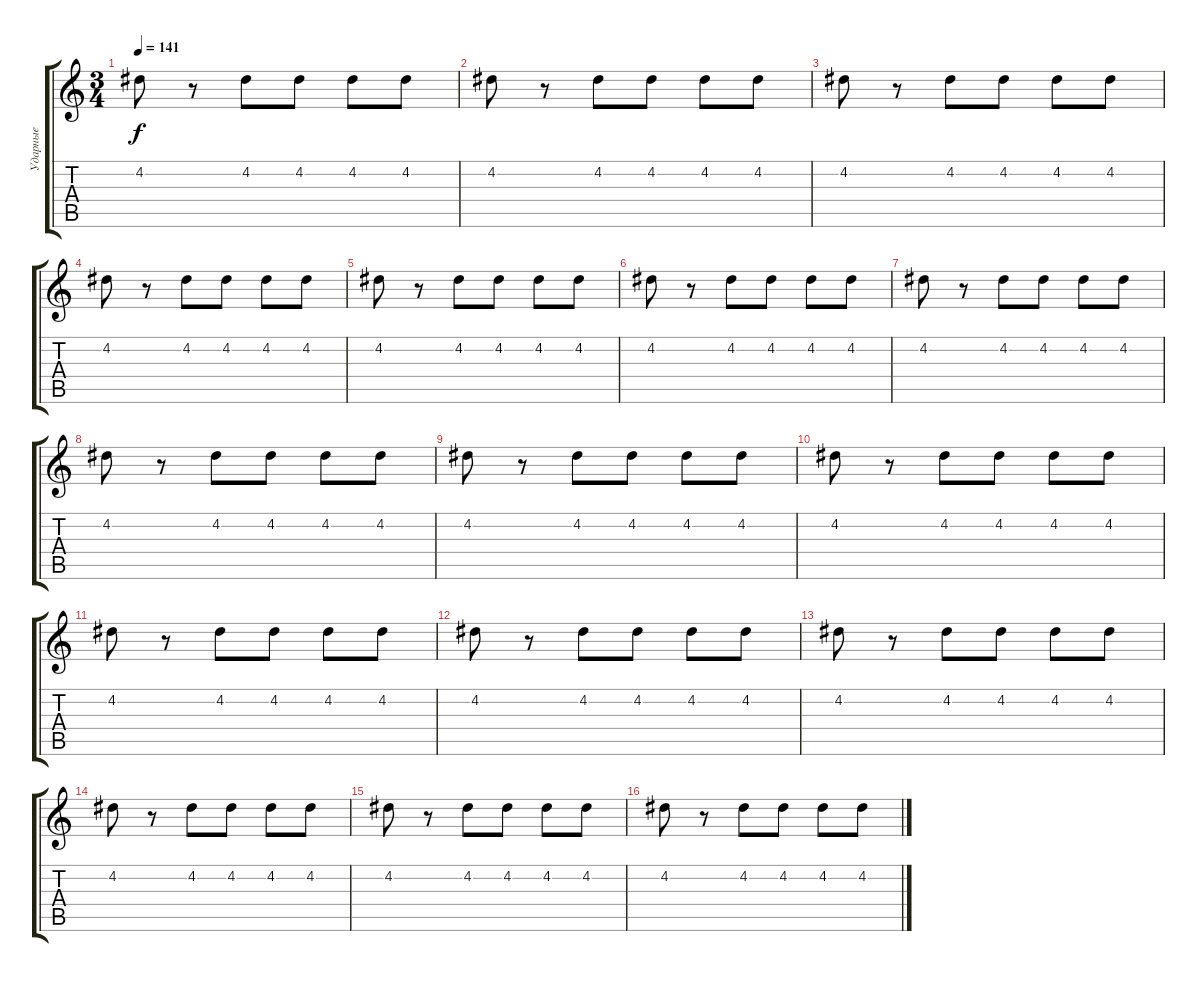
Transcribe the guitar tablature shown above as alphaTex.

\track ("Ударные" "Ударные") {instrument acousticguitarnylon}
\staff {score tabs}
\tuning (E4 B3 G3 D3 A2 E2) {hide}
\ts (3 4)
\tempo 141
\clef g2
\ks c
4.2.8{dy f} r.8 4.2.8 4.2.8 4.2.8 4.2.8 |
4.2.8 r.8 4.2.8 4.2.8 4.2.8 4.2.8 |
4.2.8 r.8 4.2.8 4.2.8 4.2.8 4.2.8 |
4.2.8 r.8 4.2.8 4.2.8 4.2.8 4.2.8 |
4.2.8 r.8 4.2.8 4.2.8 4.2.8 4.2.8 |
4.2.8 r.8 4.2.8 4.2.8 4.2.8 4.2.8 |
4.2.8 r.8 4.2.8 4.2.8 4.2.8 4.2.8 |
4.2.8 r.8 4.2.8 4.2.8 4.2.8 4.2.8 |
4.2.8 r.8 4.2.8 4.2.8 4.2.8 4.2.8 |
4.2.8 r.8 4.2.8 4.2.8 4.2.8 4.2.8 |
4.2.8 r.8 4.2.8 4.2.8 4.2.8 4.2.8 |
4.2.8 r.8 4.2.8 4.2.8 4.2.8 4.2.8 |
4.2.8 r.8 4.2.8 4.2.8 4.2.8 4.2.8 |
4.2.8 r.8 4.2.8 4.2.8 4.2.8 4.2.8 |
4.2.8 r.8 4.2.8 4.2.8 4.2.8 4.2.8 |
4.2.8 r.8 4.2.8 4.2.8 4.2.8 4.2.8
